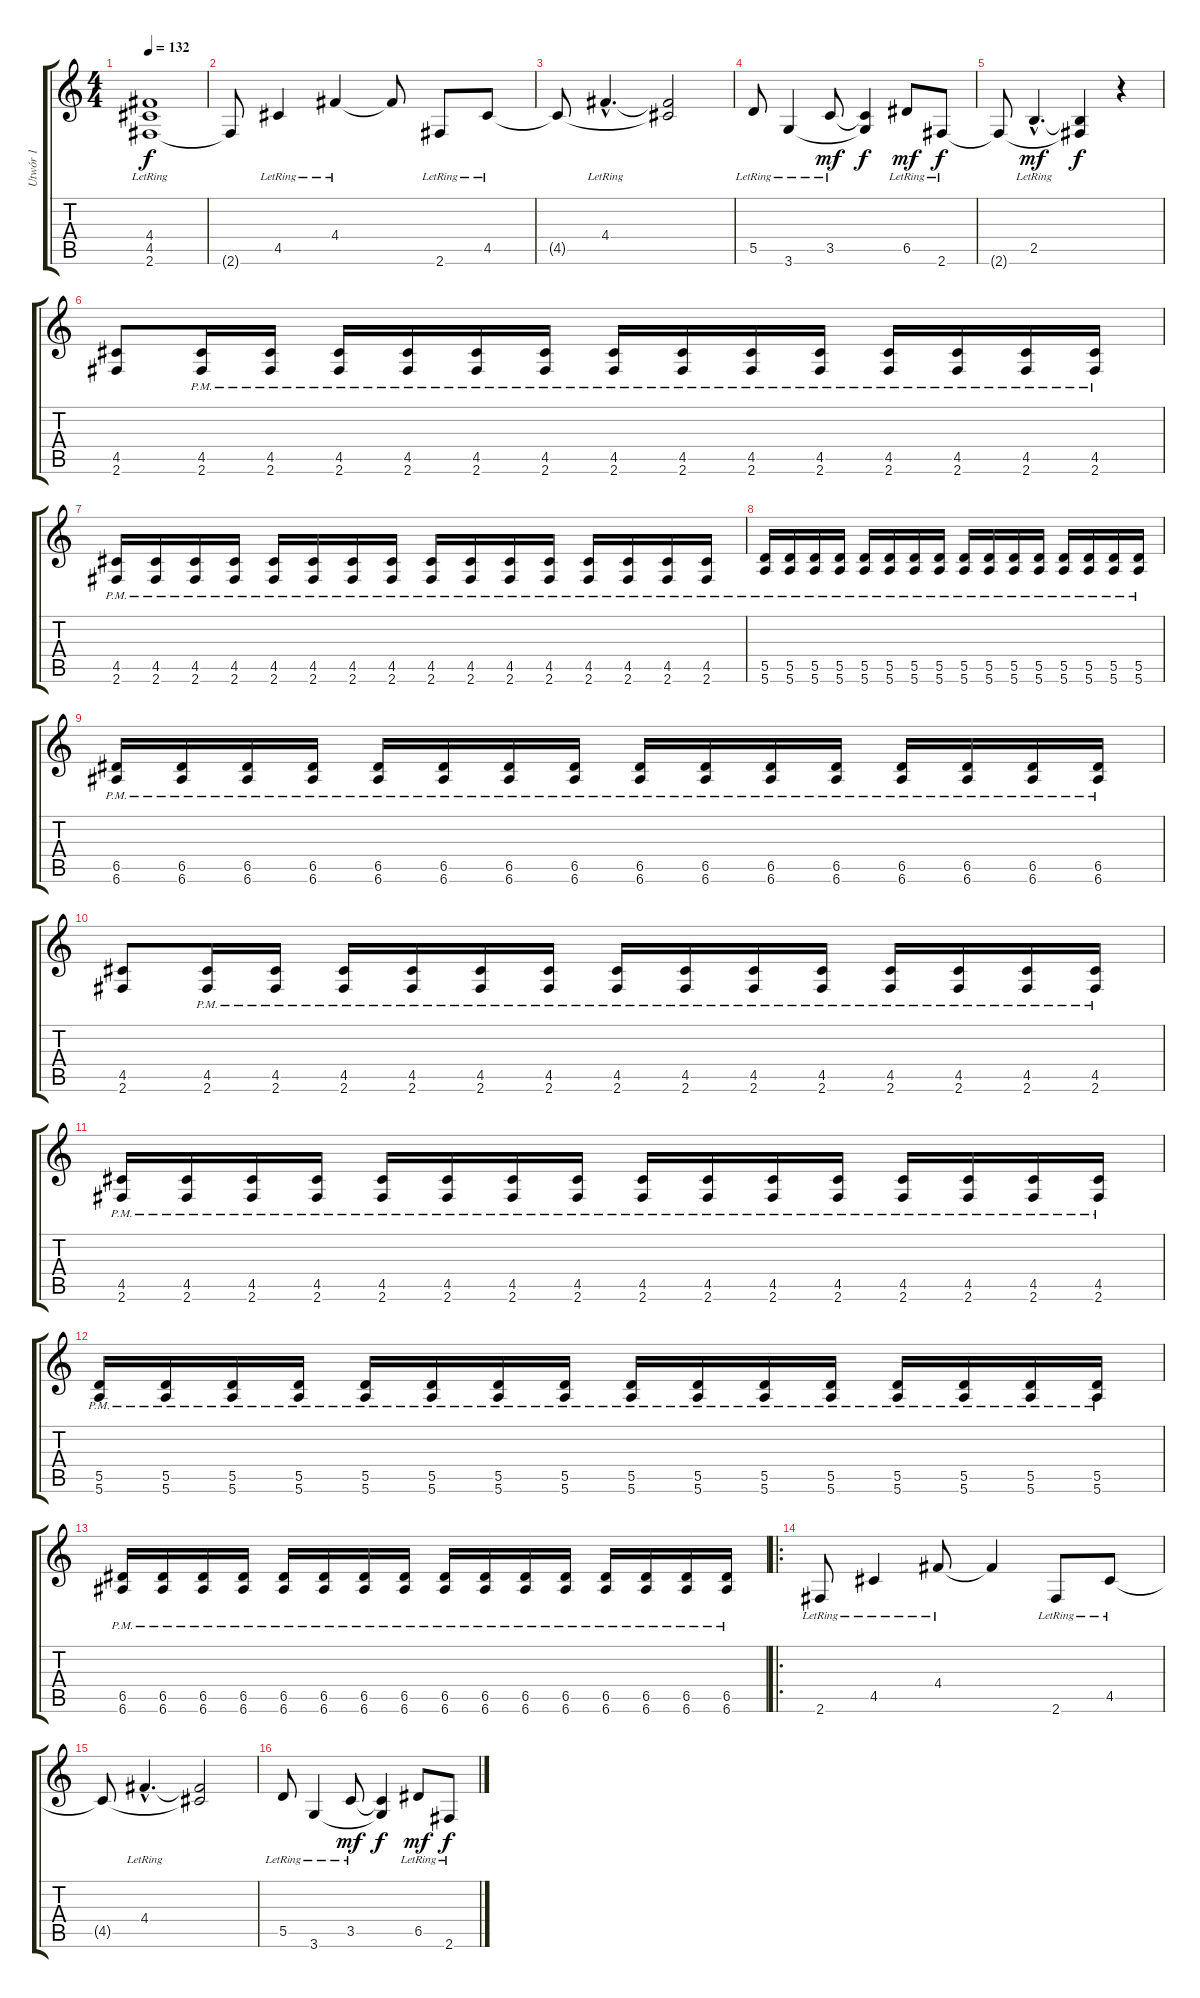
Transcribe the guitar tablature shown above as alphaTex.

\track ("Utwór 1" "Utwór 1") {instrument distortionguitar}
\staff {score tabs}
\tuning (E4 B3 G3 D3 A2 E2) {hide}
\ts (4 4)
\tempo 132
\clef g2
\ks c
(4.4{lr} 4.5{lr} 2.6{lr}).1{dy f} |
2.6{t}.8{volume 13} 4.5{lr}.4 4.4{lr}.4 4.4{t}.8 2.6{lr}.8 4.5{lr}.8 |
4.5{t}.8 4.4{hac lr}.4{d} (4.4{t} 4.5{t}).2 |
5.5{lr}.8 3.6{lr}.4 3.5{lr}.8{dy mf} (3.5{t} 3.6{t}).4{dy f} 6.5{lr}.8{dy mf} 2.6{lr}.8{dy f} |
2.6{t}.8 2.5{hac lr}.4{d dy mf} (2.5{t} 2.6{t}).4{dy f} r.4 |
(4.5 2.6).8 (4.5{pm} 2.6{pm}).16 (4.5{pm} 2.6{pm}).16 (4.5{pm} 2.6{pm}).16 (4.5{pm} 2.6{pm}).16 (4.5{pm} 2.6{pm}).16 (4.5{pm} 2.6{pm}).16 (4.5{pm} 2.6{pm}).16 (4.5{pm} 2.6{pm}).16 (4.5{pm} 2.6{pm}).16 (4.5{pm} 2.6{pm}).16 (4.5{pm} 2.6{pm}).16 (4.5{pm} 2.6{pm}).16 (4.5{pm} 2.6{pm}).16 (4.5{pm} 2.6{pm}).16 |
(4.5{pm} 2.6{pm}).16 (4.5{pm} 2.6{pm}).16 (4.5{pm} 2.6{pm}).16 (4.5{pm} 2.6{pm}).16 (4.5{pm} 2.6{pm}).16 (4.5{pm} 2.6{pm}).16 (4.5{pm} 2.6{pm}).16 (4.5{pm} 2.6{pm}).16 (4.5{pm} 2.6{pm}).16 (4.5{pm} 2.6{pm}).16 (4.5{pm} 2.6{pm}).16 (4.5{pm} 2.6{pm}).16 (4.5{pm} 2.6{pm}).16 (4.5{pm} 2.6{pm}).16 (4.5{pm} 2.6{pm}).16 (4.5{pm} 2.6{pm}).16 |
(5.5{pm} 5.6{pm}).16 (5.5{pm} 5.6{pm}).16 (5.5{pm} 5.6{pm}).16 (5.5{pm} 5.6{pm}).16 (5.5{pm} 5.6{pm}).16 (5.5{pm} 5.6{pm}).16 (5.5{pm} 5.6{pm}).16 (5.5{pm} 5.6{pm}).16 (5.5{pm} 5.6{pm}).16 (5.5{pm} 5.6{pm}).16 (5.5{pm} 5.6{pm}).16 (5.5{pm} 5.6{pm}).16 (5.5{pm} 5.6{pm}).16 (5.5{pm} 5.6{pm}).16 (5.5{pm} 5.6{pm}).16 (5.5{pm} 5.6{pm}).16 |
(6.5{pm} 6.6{pm}).16 (6.5{pm} 6.6{pm}).16 (6.5{pm} 6.6{pm}).16 (6.5{pm} 6.6{pm}).16 (6.5{pm} 6.6{pm}).16 (6.5{pm} 6.6{pm}).16 (6.5{pm} 6.6{pm}).16 (6.5{pm} 6.6{pm}).16 (6.5{pm} 6.6{pm}).16 (6.5{pm} 6.6{pm}).16 (6.5{pm} 6.6{pm}).16 (6.5{pm} 6.6{pm}).16 (6.5{pm} 6.6{pm}).16 (6.5{pm} 6.6{pm}).16 (6.5{pm} 6.6{pm}).16 (6.5{pm} 6.6{pm}).16 |
(4.5 2.6).8 (4.5{pm} 2.6{pm}).16 (4.5{pm} 2.6{pm}).16 (4.5{pm} 2.6{pm}).16 (4.5{pm} 2.6{pm}).16 (4.5{pm} 2.6{pm}).16 (4.5{pm} 2.6{pm}).16 (4.5{pm} 2.6{pm}).16 (4.5{pm} 2.6{pm}).16 (4.5{pm} 2.6{pm}).16 (4.5{pm} 2.6{pm}).16 (4.5{pm} 2.6{pm}).16 (4.5{pm} 2.6{pm}).16 (4.5{pm} 2.6{pm}).16 (4.5{pm} 2.6{pm}).16 |
(4.5{pm} 2.6{pm}).16 (4.5{pm} 2.6{pm}).16 (4.5{pm} 2.6{pm}).16 (4.5{pm} 2.6{pm}).16 (4.5{pm} 2.6{pm}).16 (4.5{pm} 2.6{pm}).16 (4.5{pm} 2.6{pm}).16 (4.5{pm} 2.6{pm}).16 (4.5{pm} 2.6{pm}).16 (4.5{pm} 2.6{pm}).16 (4.5{pm} 2.6{pm}).16 (4.5{pm} 2.6{pm}).16 (4.5{pm} 2.6{pm}).16 (4.5{pm} 2.6{pm}).16 (4.5{pm} 2.6{pm}).16 (4.5{pm} 2.6{pm}).16 |
(5.5{pm} 5.6{pm}).16 (5.5{pm} 5.6{pm}).16 (5.5{pm} 5.6{pm}).16 (5.5{pm} 5.6{pm}).16 (5.5{pm} 5.6{pm}).16 (5.5{pm} 5.6{pm}).16 (5.5{pm} 5.6{pm}).16 (5.5{pm} 5.6{pm}).16 (5.5{pm} 5.6{pm}).16 (5.5{pm} 5.6{pm}).16 (5.5{pm} 5.6{pm}).16 (5.5{pm} 5.6{pm}).16 (5.5{pm} 5.6{pm}).16 (5.5{pm} 5.6{pm}).16 (5.5{pm} 5.6{pm}).16 (5.5{pm} 5.6{pm}).16 |
(6.5{pm} 6.6{pm}).16 (6.5{pm} 6.6{pm}).16 (6.5{pm} 6.6{pm}).16 (6.5{pm} 6.6{pm}).16 (6.5{pm} 6.6{pm}).16 (6.5{pm} 6.6{pm}).16 (6.5{pm} 6.6{pm}).16 (6.5{pm} 6.6{pm}).16 (6.5{pm} 6.6{pm}).16 (6.5{pm} 6.6{pm}).16 (6.5{pm} 6.6{pm}).16 (6.5{pm} 6.6{pm}).16 (6.5{pm} 6.6{pm}).16 (6.5{pm} 6.6{pm}).16 (6.5{pm} 6.6{pm}).16 (6.5{pm} 6.6{pm}).16 |
\ro
2.6{lr}.8 4.5{lr}.4 4.4{lr}.8 4.4{t}.4 2.6{lr}.8 4.5{lr}.8 |
4.5{t}.8 4.4{hac lr}.4{d} (4.4{t} 4.5{t}).2 |
5.5{lr}.8 3.6{lr}.4 3.5{lr}.8{dy mf} (3.5{t} 3.6{t}).4{dy f} 6.5{lr}.8{dy mf} 2.6{lr}.8{dy f}
